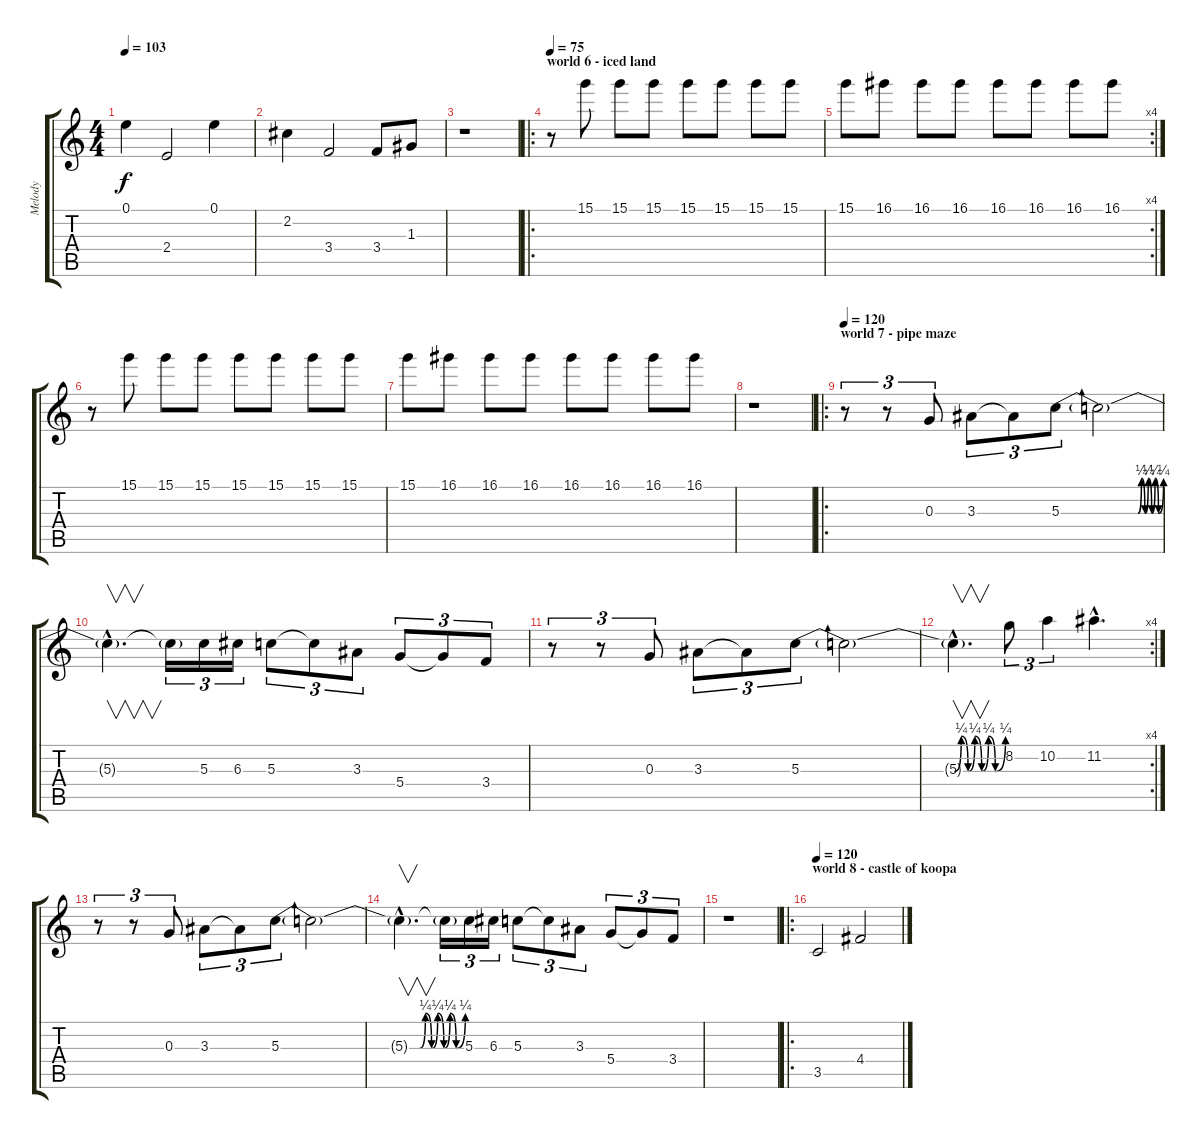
\track ("Melody" "Melody") {instrument electricguitarmuted}
\staff {score tabs}
\tuning (E4 B3 G3 D3 A2 E2) {hide}
\ts (4 4)
\tempo 103
\clef g2
\ks c
0.1.4{dy f volume 0} 2.4.2 0.1.4 |
2.2.4 3.4.2 3.4.8 1.3.8 |
r.1 |
\ro
\section ("" "world 6 - iced land")
\tempo 75
r.8{volume 8 balance 6 instrument electricpiano1} 15.1.8 15.1.8 15.1.8 15.1.8 15.1.8 15.1.8 15.1.8 |
\rc 4
15.1.8 16.1.8 16.1.8 16.1.8 16.1.8 16.1.8 16.1.8 16.1.8 |
r.8 15.1.8 15.1.8 15.1.8 15.1.8 15.1.8 15.1.8 15.1.8 |
15.1.8 16.1.8 16.1.8 16.1.8 16.1.8 16.1.8 16.1.8 16.1.8 |
r.1 |
\ro
\section ("" "world 7 - pipe maze")
\tempo 120
r.8{tu (3 2) volume 11 balance 8 instrument altosax} r.8{tu (3 2)} 0.3.8{tu (3 2)} 3.3.8{tu (3 2)} 3.3{t}.8{tu (3 2)} 5.3{be (custom 0 0 45 0 47 1 49 0 51 1 53 0 55 1 57 0 60 1)}.8{tu (3 2)} 5.3{t}.2 |
5.3{hac t}.4{v d} 5.3{t}.16{tu (3 2)} 5.3.16{tu (3 2)} 6.3.16{tu (3 2)} 5.3.8{tu (3 2)} 5.3{t}.8{tu (3 2)} 3.3.8{tu (3 2)} 5.4.8{tu (3 2)} 5.4{t}.8{tu (3 2)} 3.4.8{tu (3 2)} |
r.8{tu (3 2)} r.8{tu (3 2)} 0.3.8{tu (3 2)} 3.3.8{tu (3 2)} 3.3{t}.8{tu (3 2)} 5.3{be (custom 0 0 45 0 47 1 49 0 51 1 53 0 55 1 57 0 60 1)}.8{tu (3 2)} 5.3{t}.2 |
\rc 4
5.3{hac t}.4{v d} 8.2.8{tu (3 2)} 10.2.4{tu (3 2)} 11.2{hac}.4{d} |
r.8{tu (3 2)} r.8{tu (3 2)} 0.3.8{tu (3 2)} 3.3.8{tu (3 2)} 3.3{t}.8{tu (3 2)} 5.3{be (custom 0 0 45 0 47 1 49 0 51 1 53 0 55 1 57 0 60 1)}.8{tu (3 2)} 5.3{t}.2 |
5.3{hac t}.4{v d} 5.3{t}.16{tu (3 2)} 5.3.16{tu (3 2)} 6.3.16{tu (3 2)} 5.3.8{tu (3 2)} 5.3{t}.8{tu (3 2)} 3.3.8{tu (3 2)} 5.4.8{tu (3 2)} 5.4{t}.8{tu (3 2)} 3.4.8{tu (3 2)} |
r.1 |
\ro
\section ("" "world 8 - castle of koopa")
\tempo 120
3.5.2{volume 16 balance 8 instrument tuba} 4.4.2
